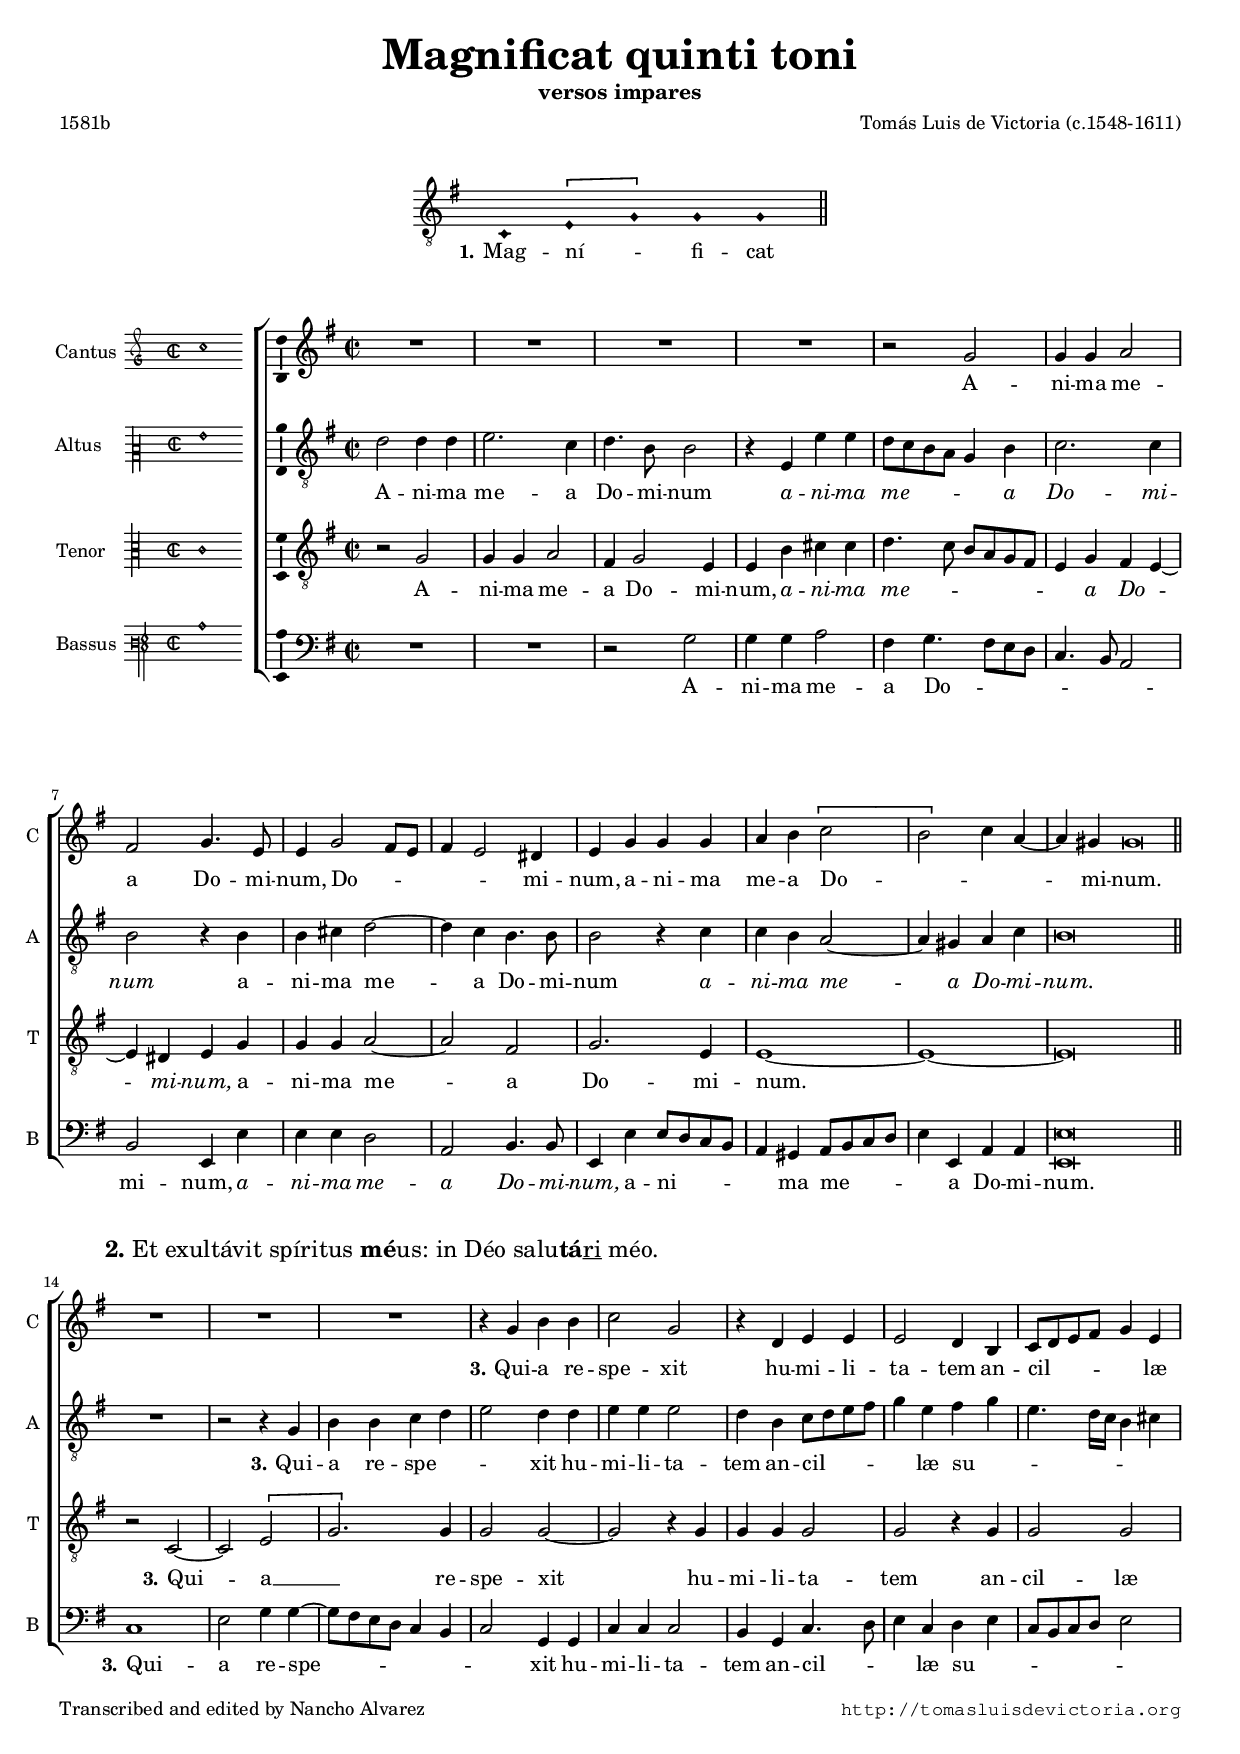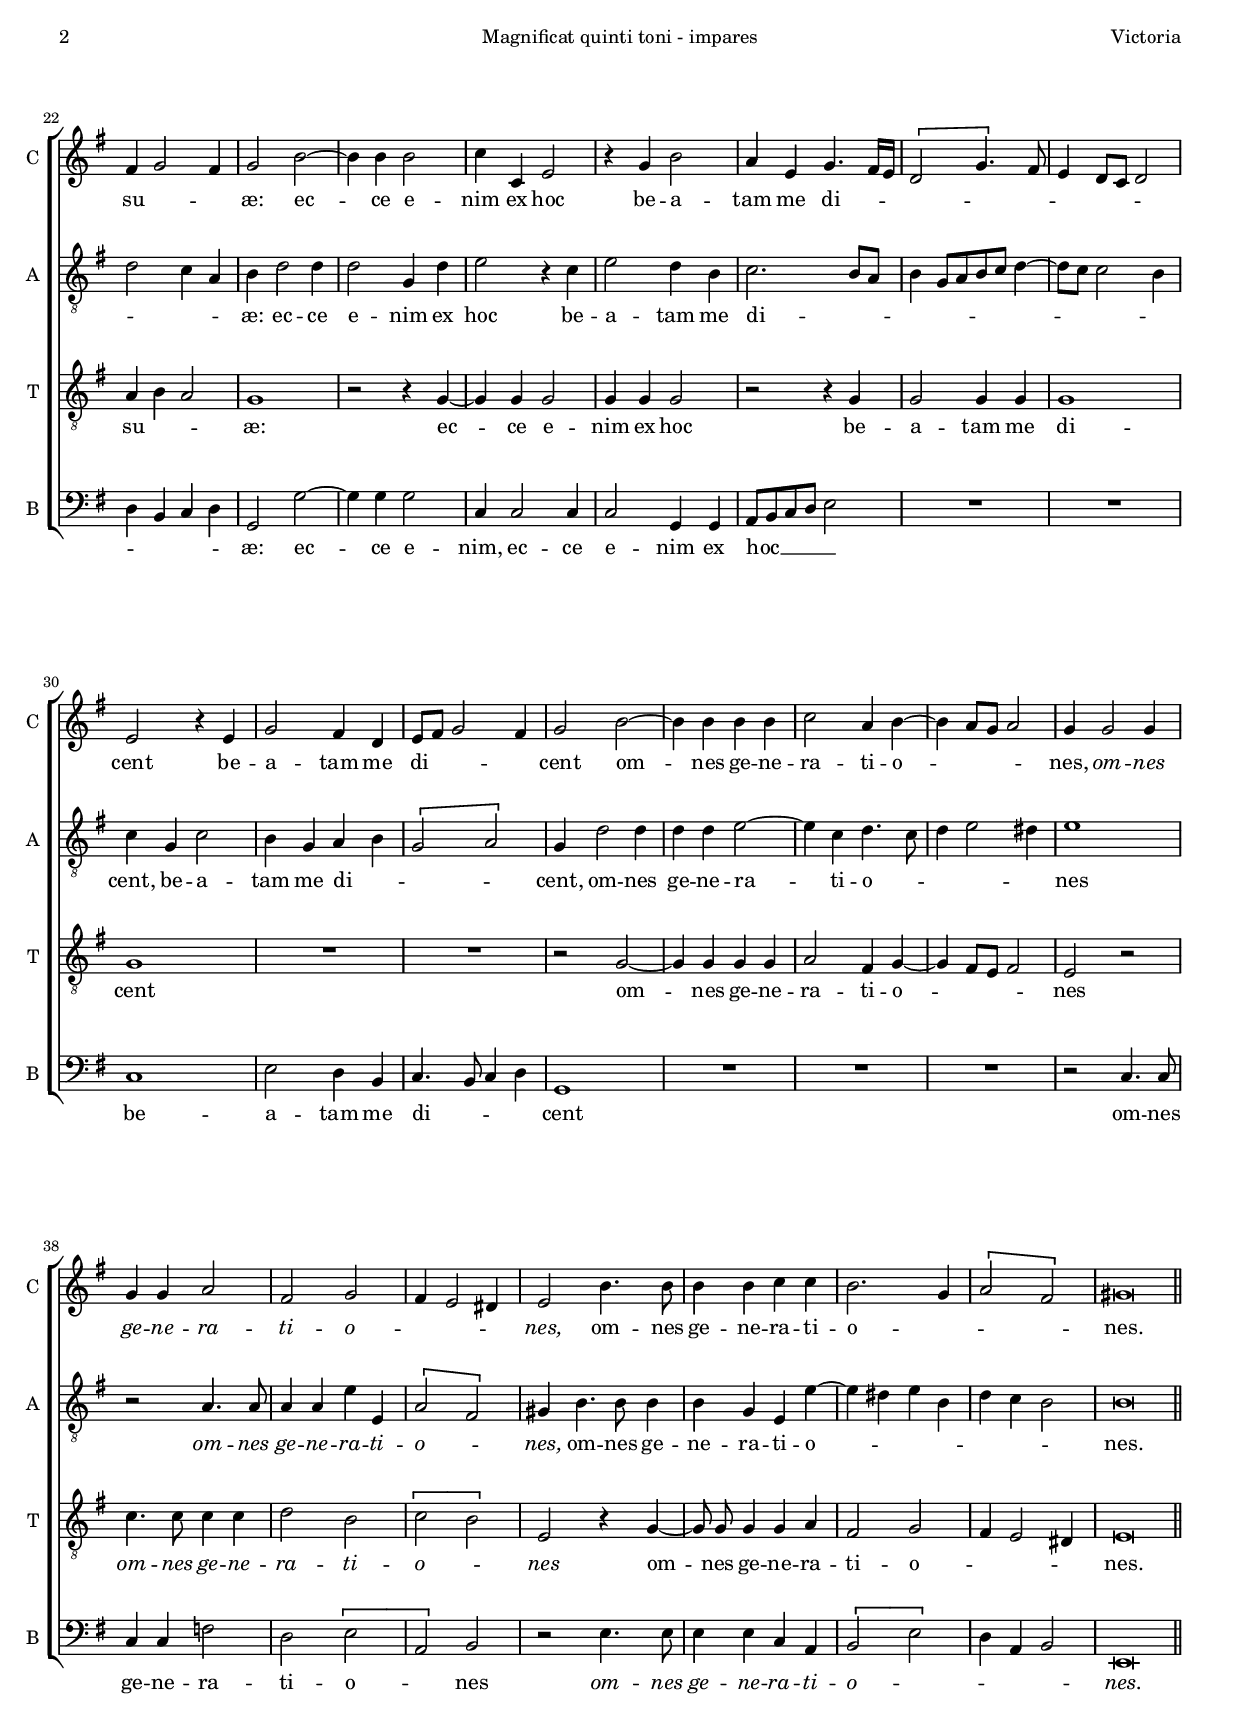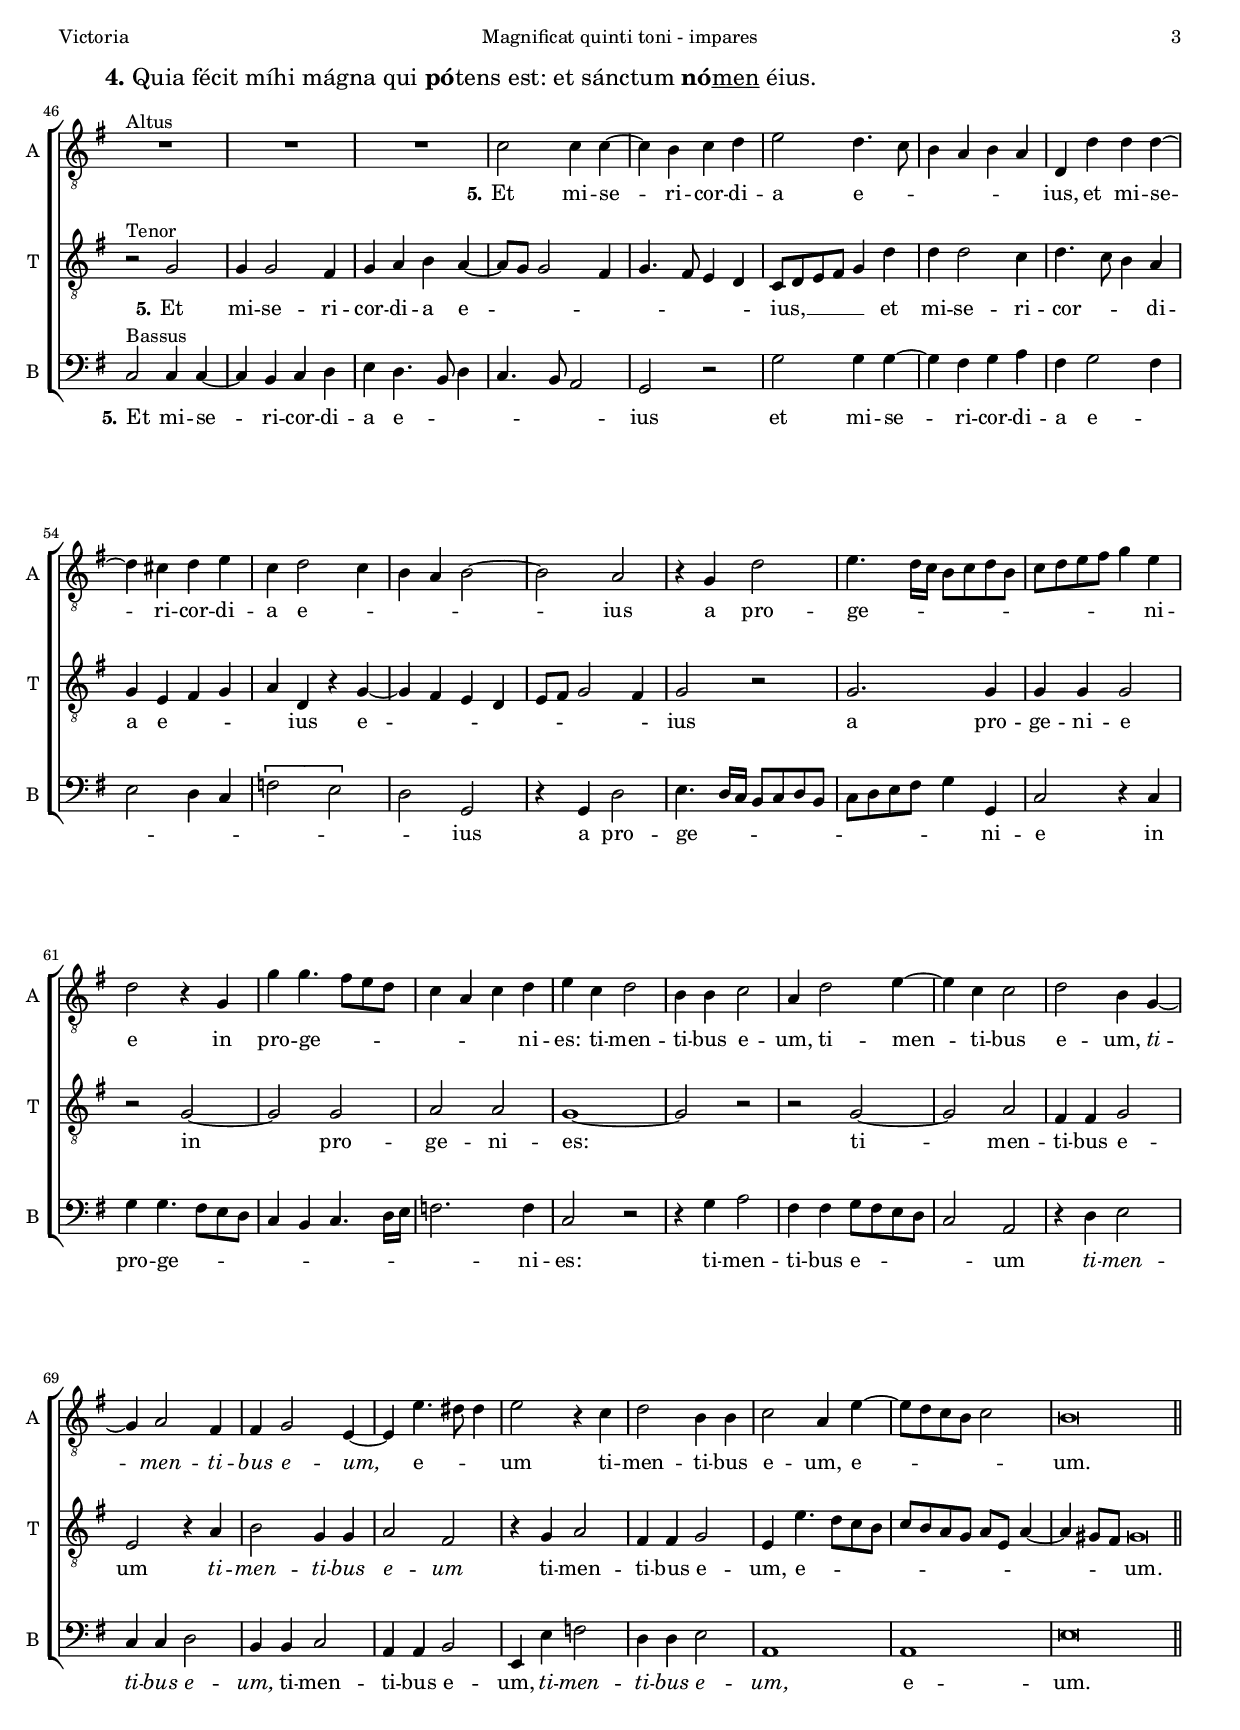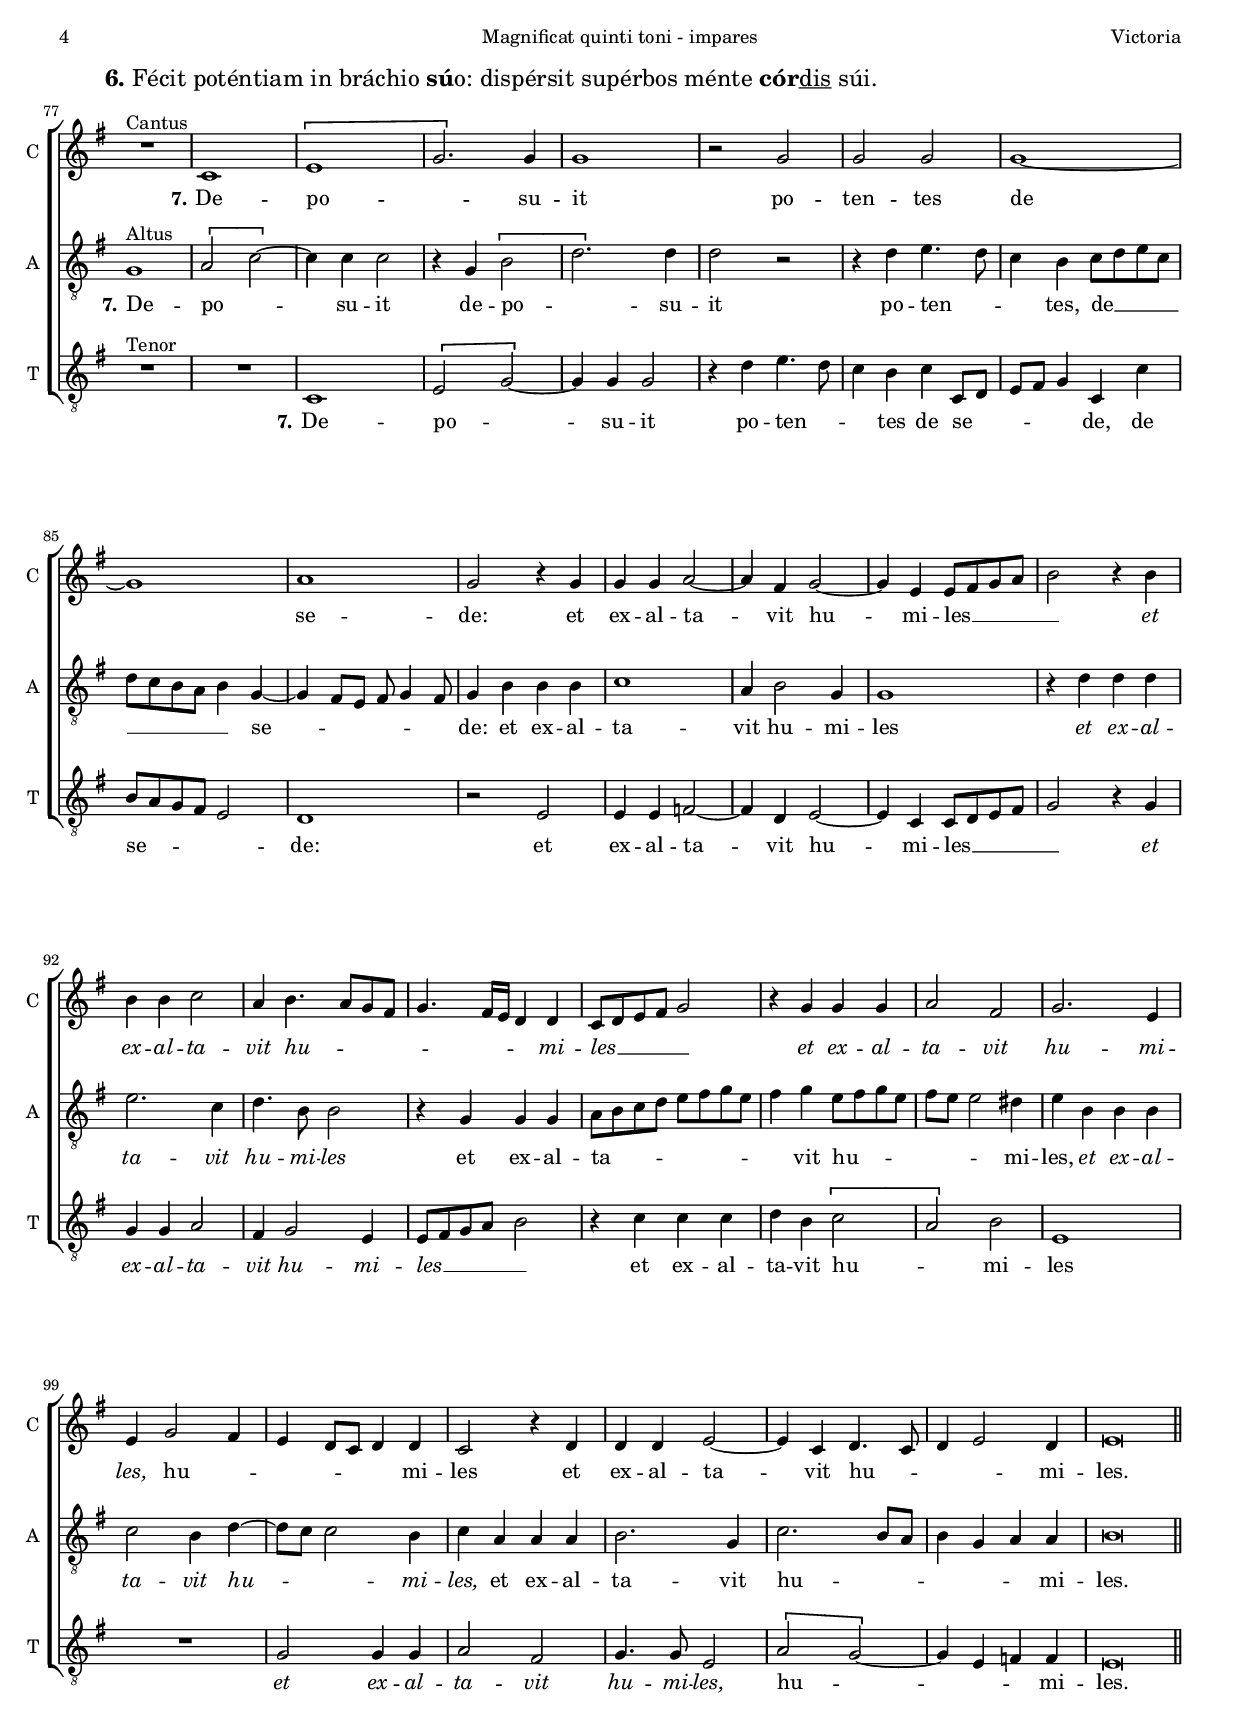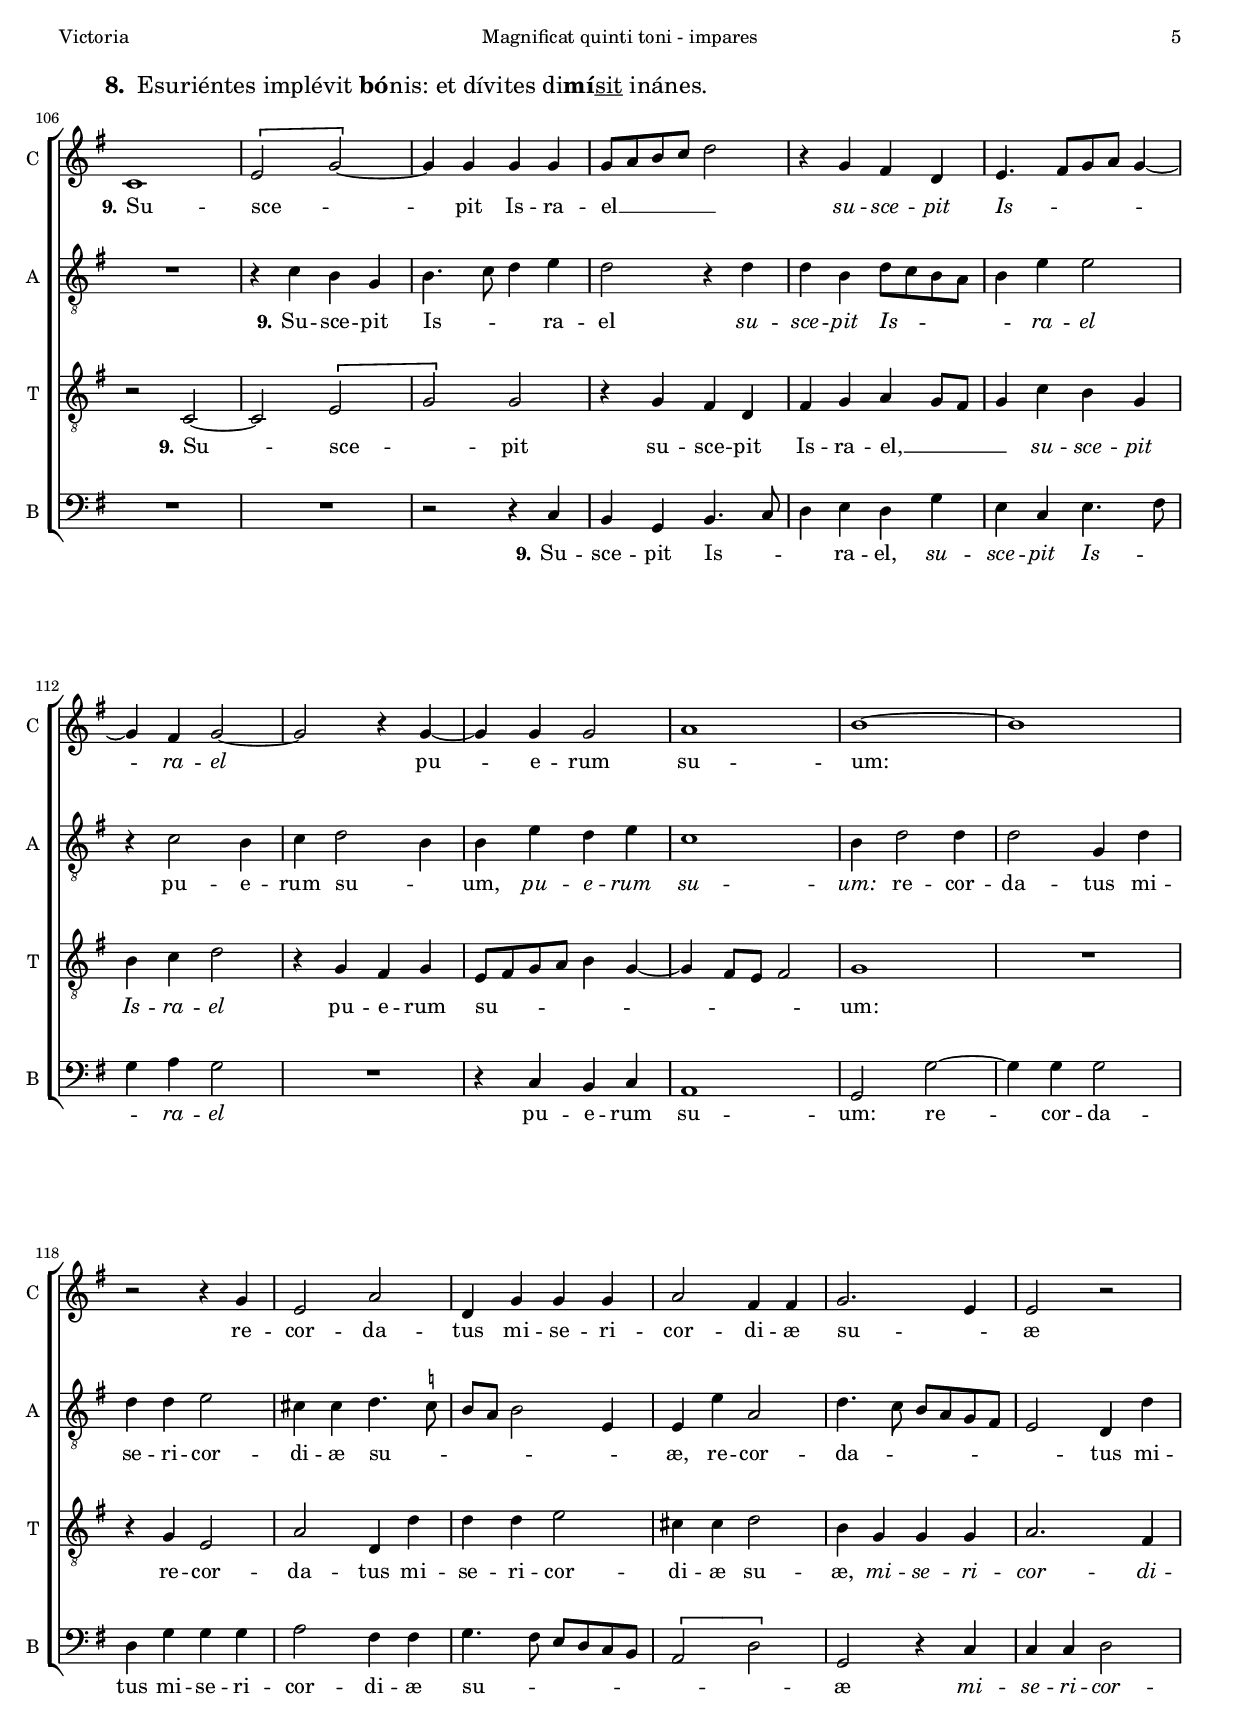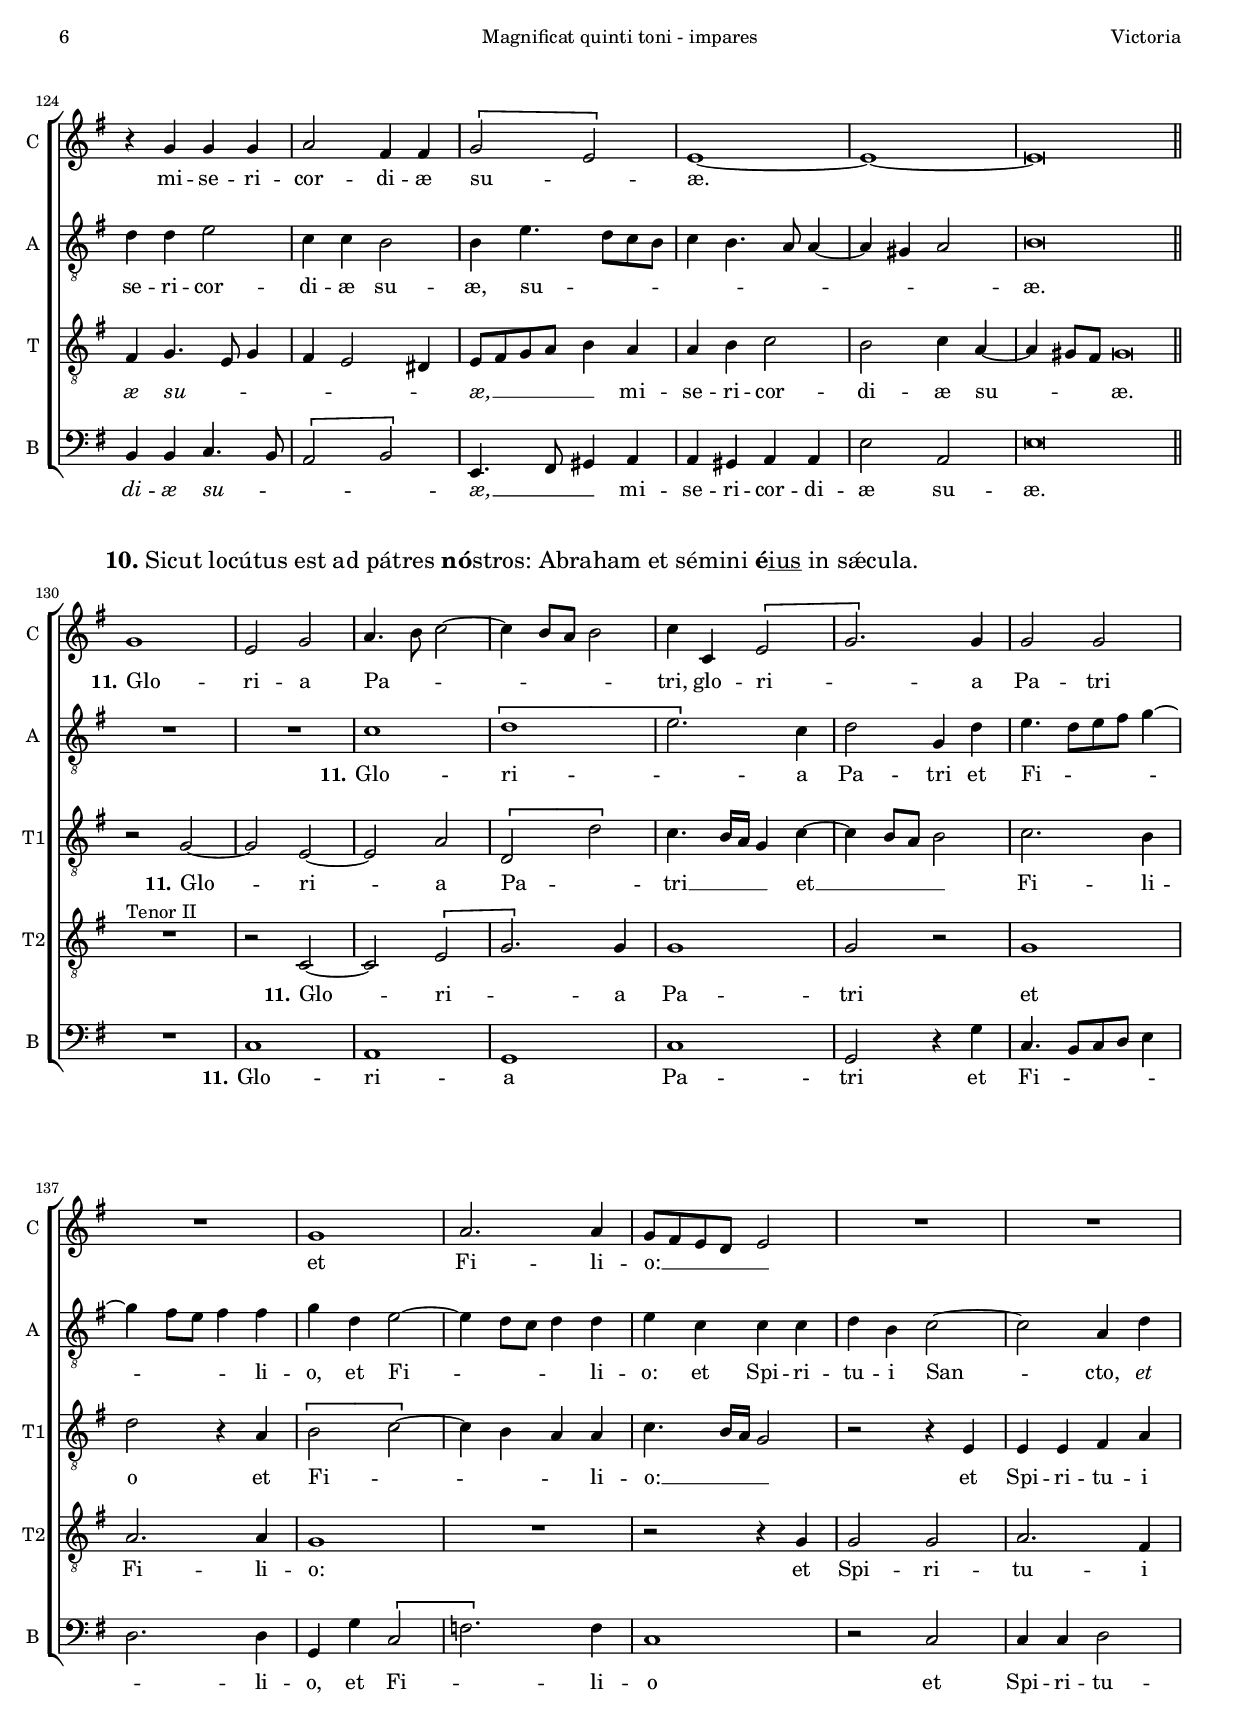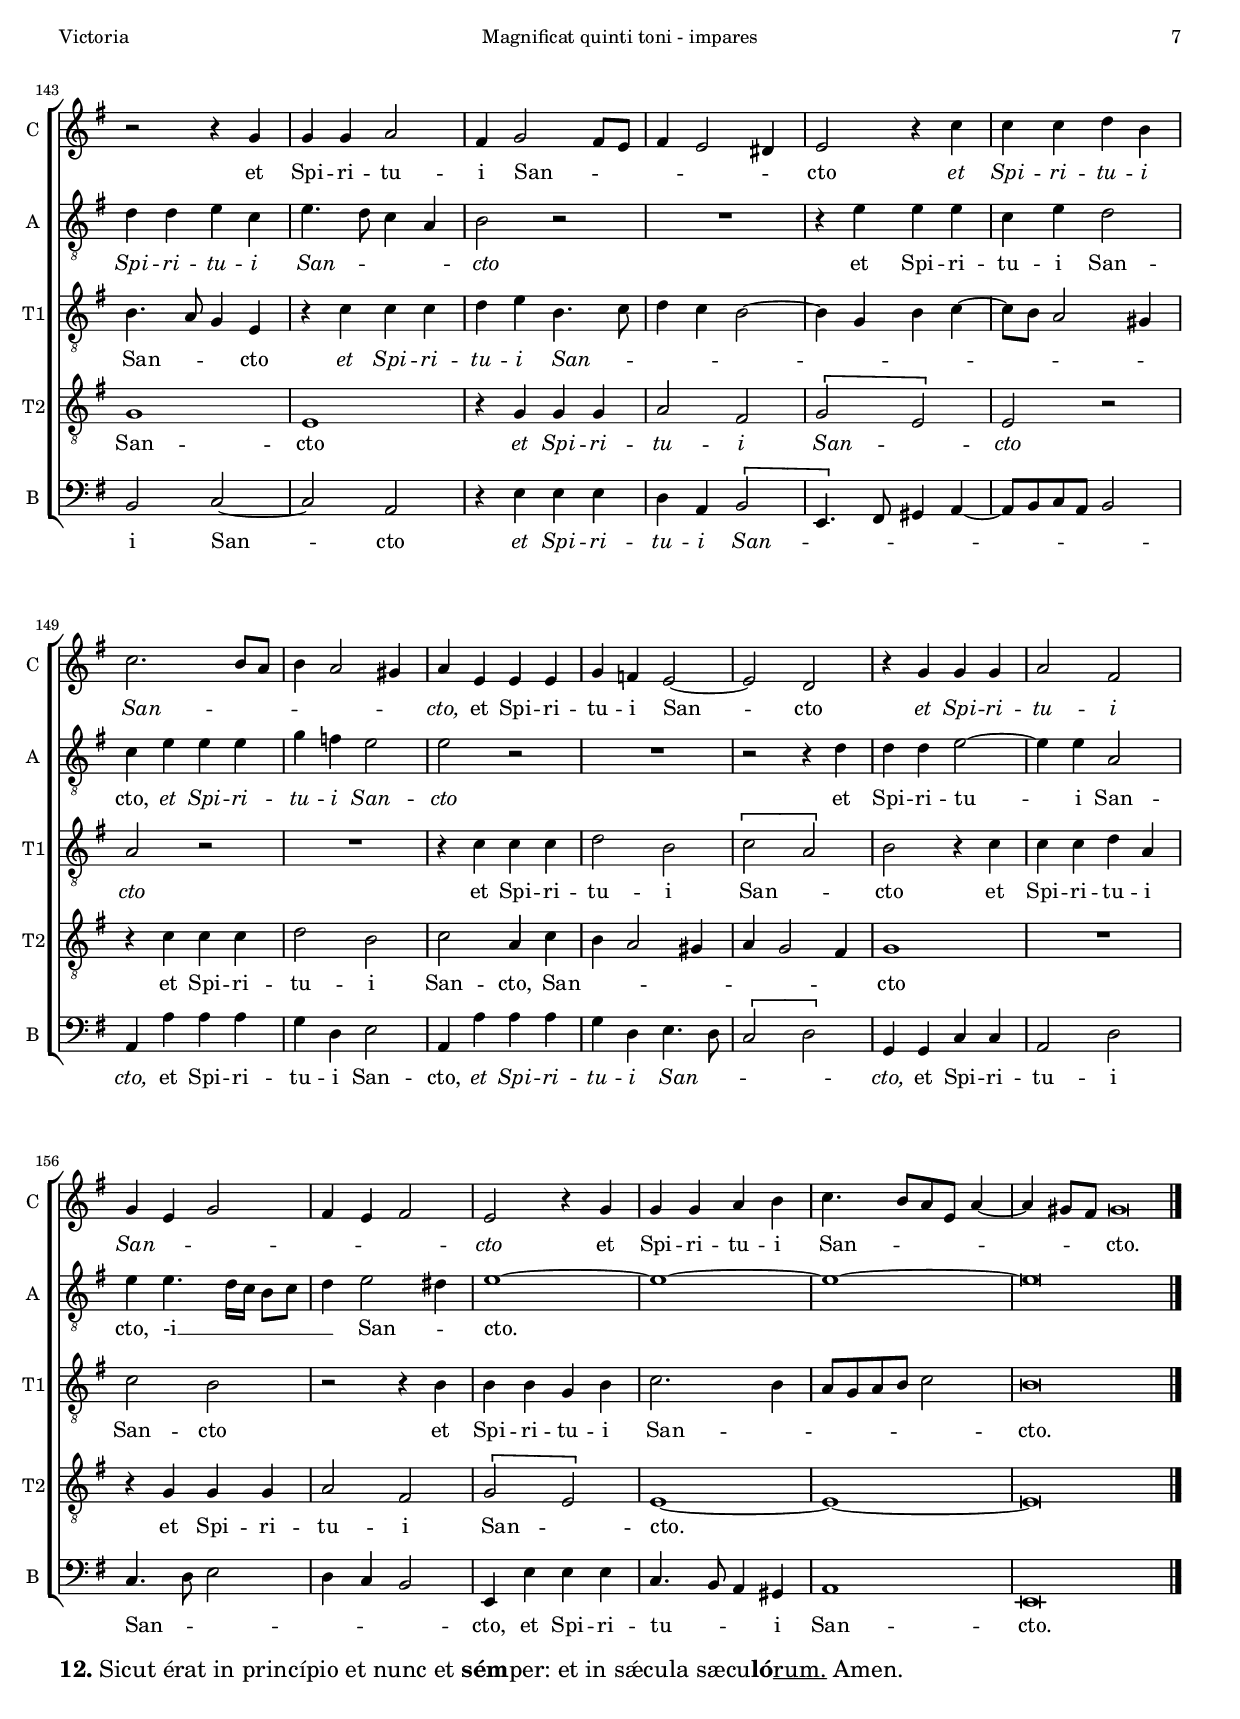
\version "2.22.0"

#(set-default-paper-size "a4")
#(set-global-staff-size 16.4)
#(ly:set-option 'point-and-click #f)
%mobile -s14.5 -i2.6 -m7

italicas=\override LyricText.font-shape = #'italic
rectas=\override LyricText.font-shape = #'upright
ss=\once \set suggestAccidentals = ##t
incipitwidth = 20
mtempo={\tempo 4 = 100}
mtempob={\tempo 4 = 50}
mtempoc={\tempo 4 = 150}
mt=#(define-music-function (offset) (number?) ; move lyric text
      #{ \once \override LyricText.X-offset = -$offset #})

htitle="Magnificat quinti toni - impares"
hcomposer="Victoria"

\header {
	title=\markup{\fontsize #3 "Magnificat quinti toni"}
	subtitle="versos impares"
	%subsubtitle=\markup{\null \vspace #1 }
	composer="Tomás Luis de Victoria (c.1548-1611)"
        pdfauthor=\composer
	%opus="(-)"
	poet=\markup{"1581b"}
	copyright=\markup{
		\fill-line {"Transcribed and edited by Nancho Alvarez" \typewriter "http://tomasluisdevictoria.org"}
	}
%	tagline=""
}

\markup{\null \vspace #.4 }

\score {\transpose c' g {
<<
         \new Voice = "canto" {
         	 %\set Staff.instrumentName=""
                 \override Staff.TimeSignature.transparent = ##t
                 \override Stem.transparent = ##t
                 \set Score.timing = ##f
                 \override NoteHead.style = #'neomensural         
                 \clef "G_8" 
                 \key a \minor
                 f4 \[a c'\] c' c'
                 \bar "||"
         }
         \new Lyrics \lyricsto "canto" { 
                \set stanza = "1." Mag -- ní -- _ fi -- cat 
         }
>>
        }%transpose

\layout {
        \override LigatureBracket.padding = #1
        line-width=13\cm 
        indent=6\cm
        ragged-right = ##f
		%tablet line-width=12\cm
		%tablet indent=4.5\cm
}
}

%tablet \pageBreak



global={
  
  \override Score.TimeSignature.break-visibility=#end-of-line-invisible
  \key c \major \time 2/2 
               \skip 1*13 \bar "||" \break
               \skip 1*32 \bar "||" \break
               \skip 1*31 \bar "||" \break
               \skip 1*29 \bar "||" \break
               \skip 1*24 \bar "||" \break
               \skip 1*32 \bar "|."
		%tablet \pageBreak

}


cantus= \relative c'' {
        \override Score.RehearsalMark.self-alignment-X=#left
	\override Score.RehearsalMark.padding=#5
	R1*4/4
	R1*4/4
	R1*4/4
	R1*4/4
%5
	r2 c
	c4 c d2 % la primera negra parece ennegrecida a mano ?
	b c4. a8
	a4 c2 b8 a
	b4 a2 gis4
%10
	a c c c
	d e \[f2
	e\] f4 d ~
	d cis \mtempob cis\breve*1/4 \mtempo
%10
	\mark \markup{\concat {\bold "2." " Et exultávit spíritus " \bold "mé" "us: in Déo salu" \bold "tá" \underline "ri"  " méo."}}
	% f a c c c c c c d (c) c: c c c d (b) b c a a f
	R1*4/4
%15
	R1*4/4
	R1*4/4
	r4 c e e
	f2 c
	r4 g a a
%20
	a2 g4 e
	f8 g a b c4 a
	b c2 b4
	c2 e ~
	e4 e e2
%25
	f4 f, a2
	r4 c e2
	d4 a c4. b16 a
	\[g2 c4.\] b8
	a4 g8 f g2
%30
	a r4 a
	c2 b4 g
	a8 b c2 b4
	c2 e ~
	e4 e e e
%35
	f2 d4 e ~
	e d8 c d2
	c4 c2 c4
	c c d2
	b c
%40
	b4 a2 gis4
	a2 e'4. e8
	e4 e f f
	e2. c4
	\[d2 b\]
%45
	cis\breve*1/2
	\mark \markup{\concat{\bold "4." " Quia fécit míhi mágna qui " \bold "pó" "tens est: et sánctum " \bold "nó" \underline "men" " éius."}}
        R1*31
        
        
        \mark \markup {\concat {\bold "6." " Fécit poténtiam in bráchio " \bold "sú" "o: dispérsit supérbos ménte " \bold "cór" \underline "dis" " súi."}}
	s4*0^\markup{"Cantus"}
	R1*4/4
	f,1
	\[a
%80
	c2.\] c4
	c1
	r2 c
	c c
	c1 ~
%85
	c
	d
	c2 r4 c
	c c d2 ~
	d4 b c2 ~
%90
	c4 a a8 b c d
	e2 r4 e
	e e f2
	d4 e4. d8 c b
	c4. b16 a g4 g
%95
	f8 g a b c2
	r4 c c c
	d2 b
	c2. a4
	a c2 b4
%100
	a g8 f g4 g
	f2 r4 g
	g g a2 ~
	a4 f g4. f8
	g4 a2 g4
%105
	a\breve*1/2
	\mark \markup{\bold "8." \concat {" Esuriéntes implévit " \bold "bó" "nis: et dívites di" \bold "mí" \underline "sit"  " inánes."}}
	f1
	\[a2 c ~ \]
	c4 c c c
	c8 d e f g2
%110
	r4 c, b g
	a4.  b8[ c d] c4 ~
	c b c2 ~
	c r4 c ~
	c c c2
%115
	d1
	e ~
	e
	r2 r4 c
	a2 d
%120
	g,4 c c c
	d2 b4 b
	c2. a4
	a2 r
	r4 c c c
%125
	d2 b4 b
	\[c2 a\]
	a1 ~
	a ~
	a\breve*1/2
	
	\mark \markup{\concat {\bold "10." " Sicut locútus est ad pátres " \bold "nó" "stros: Abraham et sémini " \bold "é" \underline "ius"  " in sǽcula."}}
	c1
	a2 c
	d4. e8 f2 ~
	f4 e8 d e2
	f4 f, \[a2
%135
	c2.\] c4
	c2 c
	R1*4/4
	c1
	d2. d4
%140
	c8 b a g a2
	R1*4/4
	R1*4/4
	r2 r4 c
	c c d2
%145
	b4 c2 b8 a
	b4 a2 gis4
	a2 r4 f'
	f f g e
	f2. e8 d
%150
	e4 d2 cis4
	d a a a
	c bes a2 ~
	a g
	r4 c c c
%155
	d2 b
	c4 a c2
	b4 a b2
	a r4 c
	c c d e
%160
	f4.  e8[ d a] d4 ~
	d cis8 b \mtempob cis\breve*1/4
}

altus= \relative c'' {
	g2 g4 g
	a2. f4
	g4. e8 e2
	r4 a, a' a
%5
	g8 f e d c4 e % pedrell diferente, descruce con tenor
	f2. f4
	e2 r4 e
	e fis g2 ~
	g4 f e4. e8
%10
	e2 r4 f
	f e d2 ~
	d4 cis d f
	e\breve*1/2
	R1*4/4
%15
	r2 r4 c
	e e f g
	a2 g4 g
	a a a2
	g4 e f8 g a b
%20
	c4 a b c
	a4. g16 f e4 fis
	g2 f4 d
	e g2 g4
	g2 c,4 g'
%25
	a2 r4 f
	a2 g4 e
	f2. e8 d
	e4  c8[ d e f] g4 ~
	g8 f f2 e4
%30
	f c f2
	e4 c d e
	\[c2 d\]
	c4 g'2 g4
	g g a2 ~
%35
	a4 f g4. f8
	g4 a2 gis4
	a1
	r2 d,4. d8
	d4 d a' a, % pedrell diferente
%40
	\[d2 b\] % pedrell diferente
	cis4 e4. e8 e4
	e c a a' ~
	a gis a e
	g f e2
%45
	e\breve*1/2
	s4*0^\markup{"Altus"}
	R1*4/4
	R1*4/4
	R1*4/4
	f2 f4 f ~
%50
	f e f g
	a2 g4. f8 % a2 g ~
	e4 d e d % g2. fis4
	g, g' g g ~ % g g g g ~
	g fis g a
%55
	f g2 f4
	e d e2 ~
	e d
	r4 c g'2
	a4. g16 f e8 f g e
%60
	f g a b c4 a
	g2 r4 c,
	c' c4. b8 a g
	f4 d f g
	a f g2
%65
	e4 e f2
	d4 g2 a4 ~
	a f f2
	g e4 c ~
	c d2 b4 % d4
%70
	b c2 a4 ~ % e e c c
	a4 a'4. gis8 gis4 % d a'4. gis8 gis4
	a2 r4 f
	g2 e4 e
	f2 d4 a' ~ % a, a'4. g8 a4
%75
	a8 g f e f2
	e\breve*1/2
	s4*0^\markup{"Altus"}
	c1
	\[d2 f ~ \]
	f4 f f2
%80
	r4 c \[e2
	g2.\] g4
	g2 r % g g a4. a8
	r4 g a4. g8 % f4 g a4. g8
	f4 e f8 g a f
%85
	g f e d e4 c ~
	c b8 a b c4 b8
	c4 e e e
	f1
	d4 e2 c4
%90
	c1
	r4 g' g g
	a2. f4
	g4. e8 e2
	r4 c c c
%95
	d8 e f g a b c a
	b4 c a8 b c a
	b a a2 gis4
	a e e e
	f2 e4 g ~
%100
	g8 f f2 e4
	f d d d
	e2. c4
	f2. e8 d
	e4 c d d
%105
	e\breve*1/2
	R1*4/4
	r4 f e c
	e4. f8 g4 a
	g2 r4 g
%110
	g e g8 f e d
	e4 a a2
	r4 f2 e4 % r4 f g2
	f4 g2 e4 % f4 g2 e4
	e a g a
%115
	f1
	e4 g2 g4
	g2 c,4 g'
	g g a2
	fis4 fis g4. \ss f8
%120
	e8 d e2 a,4
	a4 a' d,2
	g4. f8 e d c b
	a2 g4 g'
	g g a2
%125
	f4 f e2
	e4 a4. g8 f e
	f4 e4. d8 d4 ~
	d cis d2
	e\breve*1/2
	R1*4/4
	R1*4/4
	f1
	\[g
	a2.\] f4
%135
	g2 c,4 g'
	a4.  g8[ a b] c4 ~
	c b8 a b4 b
	c g a2 ~
	a4 g8 f g4 g
%140
	a f f f
	g e f2 ~
	f d4 g
	g g a f
	a4. g8 f4 d
%145
	e2 r
	R1*4/4
	r4 a a a
	f a g2
	f4 a a a
%150
	c bes a2
	a r
	R1*4/4
	r2 r4 g4
	g g a2 ~
%155
	a4 a d,2
	a'4 a4.  g16[ f]  e8[ f]
	g4 a2 gis4
	a1 ~
	a ~
%160
	a ~
	a\breve*1/2

}

tenor=\relative c' {
	r2 c
	c4 c d2
	b4 c2 a4
	a e' fis fis % Hay diferencias con la version de Pedrell, de dónde lo ha transcrito?
%5
	g4. f8 e d c b % tambien diferente, posiblemente lo ha descruzado con el alto.
	a4 c b a ~
	a gis a c
	c c d2 ~
	d b
%10
	c2. a4
	a1 ~
	a ~
	a\breve*1/2
	r2 f ~
%15
	f \[a
	c2.\] c4
	c2 c ~
	c r4 c
	c c c2
%20
	c r4 c
	c2 c
	d4 e d2
	c1
	r2 r4 c ~
%25
	c c c2
	c4 c c2
	r r4 c
	c2 c4 c
	c1
%30
	c
	R1*4/4
	R1*4/4
	r2 c ~
	c4 c c c
%35
	d2 b4 c ~
	c b8 a b2
	a r
	f'4. f8 f4 f
	g2 e % pedrell d2 e4 a,
%40
	\[f2 e\] % pedrell d2 b
	a,2 r4 c ~
	\set Staff.autoBeaming = ##f	
	c8 c c4 c d
	\set Staff.autoBeaming = ##t
	b2 c
	b4 a2 gis4
%45
	a\breve*1/2
	s4*0^\markup{"Tenor"}
	r2 c
	c4 c2 b4
	c d e d ~
	d8 c c2 b4
%50
	c4. b8 a4 g
	f8 g a b c4 g' % pedrell r8 f
	g4 g2 f4 % pedrell e4 d e d
	g4. f8 e4 d % pedrell g, g'8 f e4 d
	c a b c
%55
	d g, r c ~
	c b a g
	a8 b c2 b4
	c2 r
	c2. c4
%60
	c c c2
	r c ~
	c c
	d d
	c1 ~
%65
	c2 r
	r c ~
	c d
	b4 b c2
	a r4 d % pedrell diferente
%70
	e2 c4 c % pedrell b c2 a4
	d2 b % pedrell a d b2
	r4 c d2
	b4 b c2
	a4 a'4. g8 f e % pedrell f d4 f8 e
%75
	f e d c d a d4 ~ % pedrell f e d c d a d4 ~
	d cis8 b \mtempob cis\breve*1/4 \mtempo
	s4*0^\markup{"Tenor"}
	R1*4/4
	R1*4/4
	f,1
%80
	\[a2 c ~ \]
	c4 c c2
	r4 g' a4. g8 % R1*4/4
	f4 e f f,8 g % r4 e f f,8 g
	a b c4 f, f' % a b c4 f, f'
%85
	e8 d c b a2
	g1
	r2 a
	a4 a bes2 ~
	bes4 g a2 ~
%90
	a4 f f8 g a b
	c2 r4 c
	c c d2
	b4 c2 a4
	a8 b c d e2
%95
	r4 f f f
	g e \[f2
	d\] e
	a,1
	R1*4/4
%100
	c2 c4 c
	d2 b
	c4. c8 a2
	\[d c ~ \]
	c4 a bes bes
%105
	a\breve*1/2
	r2 f ~
	f \[a
	c\] c
	r4 c b g
%110
	b c d c8 b
	c4 f e c
	e f g2
	r4 c, b c
	a8 b c d e4 c ~
%115
	c b8 a b2
	c1
	R1*4/4
	r4 c a2
	d g,4 g'4
%120
	g4 g a2
	fis4 fis g2
	e4 c c c
	d2. b4
	b c4. a8 c4
%125
	b a2 gis4
	a8 b c d e4 d
	d e f2
	e f4 d ~
	d cis8 b \mtempob cis\breve*1/4 \mtempo % repite el sostenido
	\set Staff.shortInstrumentName="T1"
	r2 c ~
	c a ~
	a d
	\[g, g'\]
	f4. e16 d c4 f ~
%135
	f e8 d e2
	f2. e4
	g2 r4 d
	\[e2 f ~ \]
	f4 e d d
%140
	f4. e16 d c2
	r r4 a
	a a b d
	e4. d8 c4 a
	r f' f f
%145
	g4 a e4. f8
	g4 f e2 ~
	e4 c e f ~
	f8 e d2 cis4
	d2 r
%150
	R1*4/4
	r4 f f f
	g2 e
	\[f d\]
	e r4 f
%155
	f f g d
	f2 e
	r r4 e
	e e c e
	f2. e4
%160
	d8 c d e f2
	e\breve*1/2
}

tenordos= \relative c {
	R1*13
	R1*32
	R1*31
	R1*29
	R1*24
	s4*0^\markup{"Tenor II"}
	R1*4/4
	r2 f ~
	f \[a
	c2.\] c4
	c1
%135
	c2 r
	c1
	d2. d4
	c1
	R1*4/4
%140
	r2 r4 c
	c2 c
	d2. b4
	c1
	a
%145
	r4 c c c
	d2 b
	\[c a\]
	a r
	r4 f' f f
%150
	g2 e
	f d4 f
	e d2 cis4
	d c2 b4
	c1
%155
	R1*4/4
	r4 c c c
	d2 b
	\[c2 a\]
	a1 ~
%160
	a ~
	a\breve*1/2
}

bassus=\relative c' {
	R1*4/4
	R1*4/4
	r2 c
	c4 c d2
%5
	b4 c4. b8 a g
	f4. e8 d2
	e a,4 a'
	a a g2
	d e4. e8
%10
	a,4 a' a8 g f e
	d4 cis d8 e f g
	a4 a, d d
	<a a'>\breve*1/2
	f'1
%15
	a2 c4 c ~
	c8 b a g f4 e
	f2 c4 c
	f f f2
	e4 c f4. g8
%20
	a4 f g a
	f8 e f g a2
	g4 e f g
	c,2 c' ~
	c4 c c2
%25
	f,4 f2 f4
	f2 c4 c
	d8 e f g a2
	R1*4/4
	R1*4/4
%30
	f1
	a2 g4 e
	f4. e8 f4 g
	c,1
	R1*4/4
%35
	R1*4/4
	R1*4/4
	r2 f4. f8
	f4 f bes2
	g \[a
%40
	d,\] e
	r a4. a8
	a4 a f d
	\[e2 a\]
	g4 d e2
%45
	a,\breve*1/2
	s4*0^\markup{"Bassus"}
	f'2 f4 f ~
	f e f g
	a g4. e8 g4
	f4. e8 d2
%50
	c r
	c' c4 c ~
	c b c d
	b c2 b4
	a2 g4 f
%55
	\[bes2 a\]
	g c,
	r4 c g'2
	a4. g16 f e8 f g e
	f g a b c4 c,
%60
	f2 r4 f
	c' c4. b8 a g
	f4 e f4. g16 a
	bes2. bes4
	f2 r
%65
	r4 c' d2
	b4 b c8 b a g
	f2 d
	r4 g a2
	f4 f g2
%70
	e4 e f2
	d4 d e2
	a,4 a' bes2
	g4 g a2
	d,1
%75
	d
	a'\breve*1/2
	R1*29
	R1*4/4
	R1*4/4
	r2 r4 f
	e c e4. f8
%110
	g4 a g c
	a f a4. b8
	c4 d c2
	R1*4/4
	r4 f, e f
%115
	d1
	c2 c' ~
	c4 c c2
	g4 c c c
	d2 b4 b
%120
	c4. b8 a g f e
	\[d2 g\]
	c, r4 f
	f f g2
	e4 e f4. e8
%125
	\[d2 e\]
	a,4. b8 cis4 d
	d cis d d
	a'2 d,
	a'\breve*1/2
	R1*4/4
	f1
	d
	c
	f
%135
	c2 r4 c'
	f,4.  e8[ f g] a4
	g2. g4
	c, c' \[f,2
	bes2.\] bes4
%140
	f1
	r2 f
	f4 f g2
	e f ~
	f d
%145
	r4 a' a a
	g d \[e2
	a,4.\] b8 cis4 d ~
	d8 e f d e2
	d4 d' d d
%150
	c g a2
	d,4 d' d d
	c g a4. g8
	\[f2 g\]
	c,4 c f f
%155
	d2 g
	f4. g8 a2
	g4 f e2
	a,4 a' a a
	f4. e8 d4 cis
%160
	d1
	a\breve*1/2
}

textocantus=\lyricmode{
A -- ni -- ma me -- a
Do -- mi -- num,
Do -- _ _ _ _ mi -- num,
a -- ni -- ma me -- a Do -- _ _ _ _ mi -- \mt #1.5 num.
\set stanza = "3."
Qui -- a re -- spe -- xit
hu -- mi -- li -- ta -- tem
an -- cil -- _ _ _ _ læ \mt #.5 su -- _ _ æ:
ec -- _ ce e -- nim ex hoc be -- a -- tam
me \mt #.3 di -- _ _ _ _ _ _ _ _ _ cent
be -- a -- tam
me \mt #.2 di -- _ _ _ cent
om -- _ nes ge -- ne -- ra -- ti -- o -- _ _ _ _ nes,
\italicas
om -- nes ge -- ne -- ra -- ti -- o -- _ _ _ nes,
\rectas
om -- nes ge -- ne -- ra -- ti -- o -- _ _ _ nes.
\set stanza = "7."
De -- po -- _ su -- it
po -- ten -- tes
de _ se -- de:
et ex -- al -- ta -- _ vit hu -- _ mi -- les __ _ _ _ _ 
\italicas
et ex -- al -- ta -- vit hu -- _ _ _ _ _ _ _ mi -- les __ _ _ _ _ 
et ex -- al -- ta -- vit hu -- mi -- les,
\rectas
\mt #.2 hu -- _ _ _ _ _ mi -- les
et ex -- al -- ta -- _ vit hu -- _ _ _ mi -- les.
\set stanza = "9."
\mt #0 Su -- sce -- _ _ pit Is -- ra -- el __ _ _ _ _ 
\italicas
su -- sce -- pit Is -- _ _ _ _ _ ra -- el _
\rectas
\mt #.5 pu -- _ e -- rum
su -- um: _
re -- cor -- da -- tus mi -- se -- ri -- cor -- di -- æ su -- _ æ
mi -- se -- ri -- cor -- di -- æ su -- _ æ. _ _ 
\set stanza = "11."
\mt #0 Glo -- ri -- a Pa -- _ _ _ _ _ _ tri,
glo -- ri -- _ a Pa -- tri
et Fi -- li -- o: __ _ _ _ _ 
et Spi -- ri -- tu -- i San -- _ _ _ _ _ cto
\italicas
et Spi -- ri -- tu -- i \mt #.5 San -- _ _ _ _ _ cto,
\rectas
et Spi -- ri -- tu -- i San -- _ cto
\italicas
et Spi -- ri -- tu -- i \mt #1.2 San -- _ _ _ _ _ cto
\rectas
et Spi -- ri -- tu -- i \mt #.4 San -- _ _ _ _ _ _ _ \mt #.5 cto.
}

textoaltus=\lyricmode{
A -- ni -- ma me -- a Do -- mi -- num
\italicas
a -- ni -- ma \mt #.2 me -- _ _ _ _ a Do -- mi -- num
\rectas
a -- ni -- ma me -- _ a Do -- mi -- num
\italicas
a -- ni -- ma me -- _ a Do -- mi -- \mt #1.5 num.
\rectas
\set stanza = "3."
Qui -- a re -- \mt #.7 spe -- _ _ xit
hu -- mi -- li -- ta -- tem
an -- cil -- _ _ _ _ læ su -- _ _ _ _ _ _ _ _ _ æ:
ec -- ce e -- nim ex hoc
be -- a -- tam
me di -- _ _ _ _ _ _ _ _ _ _ _ _ cent,
be -- a -- tam me di -- _ _ _ cent,
om -- nes ge -- ne -- ra -- _ ti -- o -- _ _ _ _ nes
\italicas
om -- nes ge -- ne -- ra -- ti -- o -- _ nes,
\rectas
om -- nes ge -- ne -- ra -- ti -- o -- _ _ _ _ _ _ _ nes.
\set stanza = "5."
Et mi -- se -- _ ri -- cor -- di -- a
e -- _ _ _ _ _ ius,
et mi -- se -- _ ri -- cor -- di -- a e -- _ _ _ _ _ ius
a pro -- ge -- _ _ _ _ _ _ _ _ _ _ _ ni -- e
in pro -- ge -- _ _ _ _ _ _ ni -- es:
ti -- men -- ti -- bus e -- um,
ti -- men -- _ ti -- bus
e -- um,
\italicas
ti -- _ men -- ti -- bus e -- um, _
\rectas
e -- _ _ um
ti -- men -- ti -- bus e -- um,
e -- _ _ _ _ _  \mt #.8 um.
\set stanza = "7."
\mt #0 De -- po -- _ _ su -- it
de -- po -- _ su -- it
po -- \mt #.2 ten -- _ _ tes,
de __ _ _ _ _ _ _ _ _ se -- _ _ _ _ _ _ de:
et ex -- al -- ta -- vit hu -- mi -- les
\italicas
et ex -- al -- ta -- vit hu -- mi -- les
\rectas
et ex -- al -- ta -- _ _ _ _ _ _ _ _ vit hu -- _ _ _ _ _ _ mi -- les,
\italicas
et ex -- al -- ta -- vit hu -- _ _ _ mi -- les,
\rectas
et ex -- al -- ta -- vit
hu -- _ _ _ _ _ mi -- les.
\set stanza = "9."
Su -- sce -- pit Is -- _ _ ra -- el
\italicas
su -- sce -- pit Is -- _ _ _ _ ra -- el
\rectas
pu -- e -- rum
su -- _ um,
\italicas
pu -- e -- rum su -- um:
\rectas
re -- cor -- da -- tus
mi -- se -- ri -- cor -- di -- æ su -- _ _ _ _ _ æ,
re -- cor -- \mt #.2 da -- _ _ _ _ _ _ tus
mi -- se -- ri -- cor -- di -- æ su -- æ,
su -- _ _ _ _ _ _ _ _ _ _ æ.
\set stanza = "11."
Glo -- ri -- _ a Pa -- tri et \mt #.1 Fi -- _ _ _ _ _ _ _ _ li -- o,
et Fi -- _ _ _ _ li -- o:
et Spi -- ri -- tu -- i San -- _ cto,
\italicas
et Spi -- ri -- tu -- i \mt #.6 San -- _ _ _ \mt #.4 cto
\rectas
et Spi -- ri -- tu -- i San -- cto,
\italicas
et Spi -- ri -- tu -- i San -- cto
\rectas
et Spi -- ri -- tu -- _ i San -- cto,
-i __ _ _ _ _ _  % (sic)
\mt #.3 San -- _ cto. _ _ _ 
}

textotenor=\lyricmode{
A -- ni -- ma me -- a Do -- mi -- num,
\italicas
a -- ni -- ma \mt #.2 me -- _ _ _ _ _ _ a \mt #.2 Do -- _ _ mi -- num,
\rectas
a -- ni -- ma me -- _ a Do -- mi -- num. _ _ 
\set stanza = "3."
Qui -- _ a __ _ re -- spe -- xit _ hu -- mi -- li -- ta -- tem an -- cil -- læ \mt #.5 su -- _ _ æ:
ec -- _ ce e -- nim ex hoc
be -- a -- tam me di -- cent
om -- _ nes ge -- ne -- ra -- ti -- o -- _ _ _ _ nes
\italicas
om -- nes ge -- ne -- ra -- ti -- o -- _ nes
\rectas
om -- _ \mt #1.7 nes ge -- ne -- ra -- ti -- o -- _ _ _ nes.
\set stanza = "5."
Et mi -- se -- ri -- cor -- di -- a e -- _ _ _ _ _ _ _ _ \mt #.2 ius, __ _ _ _ _ 
et mi -- se -- ri -- \mt #.4 cor -- _ _ di -- a 
e -- _ _ _ ius
e -- _ _ _ _ _ _ _ _ ius
a pro -- ge -- ni -- e
in _ pro -- ge -- ni -- es: _
ti -- _ men -- ti -- bus e -- um
\italicas
ti -- men -- ti -- bus e -- um
\rectas
ti -- men -- ti -- bus e -- um,
e -- _ _ _ _ _ _ _ _ _ _ _ _ _ \mt #.5 um.
\set stanza = "7."
De -- po -- _ _ su -- it
po -- \mt #.2 ten -- _ _ tes de se -- _ _ _ _ de,
de se -- _ _ _ _ de:
et ex -- al -- ta -- _ vit hu -- _ mi -- les __ _ _ _ _ 
\italicas
et ex -- al -- ta -- vit hu -- mi -- les __ _ _ _ _ 
\rectas
et ex -- al -- ta -- vit hu -- _ mi -- les
\italicas
et ex -- al -- ta -- vit hu -- mi -- les,
\rectas
hu -- _ _ _ _ mi -- les.
\set stanza = "9."
Su -- _ sce -- _ pit
su -- sce -- pit Is -- ra -- el, __ _ _ _ 
\italicas
su -- sce -- pit Is -- ra --  el
\rectas
pu -- e -- rum su -- _ _ _ _ _ _ _ _ _ um:
re -- cor -- da -- tus mi -- se -- ri -- cor -- di -- æ su -- æ,
\italicas mi -- se -- ri -- cor -- di -- æ su -- _ _ _ _ _ æ, __ _ _ _ _ 
\rectas
mi -- se -- ri -- cor -- di -- æ su -- _ _ _ æ.
\set stanza = "11."
Glo -- _ ri -- _ a Pa -- _ \mt #.5 tri __ _ _ _
et __ _ _ _ _ Fi -- li -- o
et Fi -- _ _ _ _ li -- o: __ _ _ _ 
et Spi -- ri -- tu -- i \mt #.5 San -- _ _ cto
\italicas
et Spi -- ri -- tu -- i \mt #.2 San -- _ _ _ _ _ _ _ _ _ _ _ _ cto
\rectas
et Spi -- ri -- tu -- i \mt #.5 San -- _ cto
et Spi -- ri -- tu -- i San -- cto
et Spi -- ri -- tu -- i \mt #.5 San -- _ _ _ _ _ _ \mt #.5 cto.
}

textotenordos=\lyricmode{
\set stanza = "11."
Glo -- _ ri -- _ a Pa -- tri
et Fi -- li -- o:
et Spi -- ri -- tu -- i San -- cto
\italicas
et Spi -- ri -- tu -- i \mt #.3 San -- _ cto
\rectas
et Spi -- ri -- tu -- i San -- cto,
\mt #.4 San -- _ _ _ _ _ _ cto
et Spi -- ri -- tu -- i 
\mt #.3 San -- _ cto. _
}

textobassus=\lyricmode{
A -- ni -- ma me -- a Do -- _ _ _ _ _ _ mi -- num,
\italicas
a -- ni -- ma me -- a Do -- mi -- num,
\rectas
a -- ni -- _ _ _ _ ma me -- _ _ _ _ a Do -- mi -- \mt #1.5 num.
\set stanza = "3."
\mt #0 Qui -- a re -- spe -- _ _ _ _ _ _ _ xit
hu -- mi -- li -- ta -- tem
an -- cil -- _ _ læ su -- _ _ _ _ _ _ _ _ _ _ æ:
ec -- _ ce e -- nim,
ec -- ce e -- nim
ex hoc __ _ _ _ _ 
be -- a -- tam
me di -- _ _ _ cent
om -- nes ge -- ne -- ra -- ti -- o -- _ nes
\italicas
om -- nes ge -- ne -- ra -- ti -- o -- _ _ _ _ nes.
\rectas
\set stanza = "5."
\mt #0 Et mi -- se -- _ ri -- cor -- di -- a e -- _ _ _ _ _ ius
et mi -- se -- _ ri -- cor -- di -- a e -- _ _ _ _ _ _ _ ius
a pro -- ge -- _ _ _ _ _ _ _ _ _ _ _ ni -- e
in pro -- ge -- _ _ _ _ _ _ _ _ _ ni -- es:
ti -- men -- ti -- bus e -- _ _ _ _ um
\italicas
ti -- men -- ti -- bus e -- um,
\rectas
ti -- men -- ti -- bus
e -- um,
\italicas
ti -- men -- ti -- bus e -- um,
\rectas
e -- \mt #.8 um.
\set stanza = "9."
Su -- sce -- pit Is -- _ _ ra -- el,
\italicas
su -- sce -- pit Is -- _ _ ra -- el
\rectas
pu -- e -- rum su -- um:
re -- _ cor -- da -- tus mi -- se -- ri -- cor -- di -- æ  su -- _ _ _ _ _ _ _ æ
\italicas
mi -- se -- ri -- cor -- di -- æ su -- _ _ _ æ, __ _ _ 
\rectas
mi -- se -- ri -- cor -- di -- æ su -- æ.
\set stanza = "11."
Glo -- ri -- a Pa -- tri
et \mt #.4 Fi -- _ _ _ _ _ li -- o,
et \mt #.3 Fi -- _ li -- o
et Spi -- ri -- tu -- i San -- _ cto
\italicas
et Spi -- ri -- tu -- i \mt #.4 San -- _ _ _ _ _ _ _ _ _ cto,
\rectas
et Spi -- ri -- tu -- i San -- cto,
\italicas
et Spi -- ri -- tu -- i \mt #.4 San -- _ _ _ cto,
\rectas
et Spi -- ri -- tu -- i 
\mt #.2 San -- _ _ _ _ _ cto,
et Spi -- ri -- tu -- _ _ i San -- \mt #.5 cto.
Glo -- _ ri -- _ a Pa -- tri
et Fi -- li -- o:
et Spi -- ri -- tu -- i San -- cto,
et Spi -- ri -- tu -- i San -- _ cto,
et Spi -- ri -- tu -- i San -- cto,
San -- _ _ _ _ _ _ cto,
et Spi -- ri -- tu -- i 
San -- _ cto. _
}




incipitcantus=\markup{
	\score{
		{ 
		\set Staff.instrumentName="Cantus "
		\override NoteHead.style = #'neomensural
		\override Staff.TimeSignature.style = #'neomensural
		\cadenzaOn 
		\clef "petrucci-g"
		\key c \major
		\time 2/2
                c''1
		} 

	\layout { line-width=\incipitwidth indent = 0 }
	}
}

incipitaltus=\markup{
	\score{
		{ 
		\set Staff.instrumentName="Altus    "
		\override NoteHead.style = #'neomensural 
		\override Staff.TimeSignature.style = #'neomensural
		\cadenzaOn 
		\clef "petrucci-c2"
		\key c \major
		\time 2/2
                g'1
		} 
	\layout { line-width=\incipitwidth indent = 0 }
	}
}


incipittenor=\markup{
	\score{
		{ 
		\set Staff.instrumentName="Tenor   "
		\override NoteHead.style = #'neomensural 
		\override Staff.TimeSignature.style = #'neomensural
		\cadenzaOn 
		\clef "petrucci-c3"
		\key c \major
		\time 2/2
                c'1
		} 
	\layout { line-width=\incipitwidth indent=0 }
	}
}

incipitbassus=\markup{
	\score{
		{ 
		\set Staff.instrumentName="Bassus "
		\override NoteHead.style = #'neomensural
		\override Staff.TimeSignature.style = #'neomensural
		\cadenzaOn 
		\clef "petrucci-f3"
		\key c \major
		\time 2/2
                c'1
		} 
	\layout { line-width=\incipitwidth indent = 0 }
	}
}

%\layout {
%       \context {\Voice
%               \remove Ligature_bracket_engraver
%               \consists Mensural_ligature_engraver
%       }
%       line-width=\incipitwidth
%       indent = 0
%}

\score {\transpose c' g{
\new ChoirStaff<<

	\new Staff <<\global
	\new Voice="v1" {
		\set Staff.instrumentName=\incipitcantus
		\set Staff.shortInstrumentName="C "
		\clef "treble"
		\cantus }
	\new Lyrics \lyricsto "v1" {\textocantus }
	>>

        \new Staff <<\global
	\new Voice="v2" {
		\set Staff.instrumentName=\incipitaltus
		\set Staff.shortInstrumentName="A "
		\clef "G_8"
		\altus }
	\new Lyrics \lyricsto "v2" {\textoaltus }
	>>
	
	
	
	\new Staff <<\global
	\new Voice="v3" {
		\set Staff.instrumentName=\incipittenor
		\set Staff.shortInstrumentName="T "
		\clef "G_8"
		\tenor }
	\new Lyrics \lyricsto "v3" {\textotenor }
	>>
	
	\new Staff \with {\remove Ambitus_engraver} <<\global
	\new Voice="v5" {
		%\set Staff.instrumentName=\incipittenordos
		\set Staff.shortInstrumentName="T2"
		\clef "G_8"
		\tenordos }
	\new Lyrics \lyricsto "v5" {\textotenordos }
	>>
	

	
	\new Staff <<\global
	\new Voice="v4" {
		\set Staff.instrumentName=\incipitbassus
		\set Staff.shortInstrumentName="B "
		\clef "bass"
		\bassus }
	\new Lyrics \lyricsto "v4" {\textobassus }
	>>
	
>>

	} % transpose

\layout{ 
	\context {\Lyrics 
		\override VerticalAxisGroup.staff-affinity = #UP
		\override VerticalAxisGroup.nonstaff-relatedstaff-spacing =
			#'((basic-distance . 0) (minimum-distance . 0) (padding . 1))
		\override LyricText.font-size = #1.2
		\override LyricHyphen.minimum-distance = #0.5
	}
	\context {\Score 
		tempoHideNote = ##t
		\override BarNumber.padding = #2 
	}
	\context {\Voice 
		melismaBusyProperties = #'()
		%autoBeaming = ##f
	}
	\context {\Staff 
                \RemoveEmptyStaves
                \override VerticalAxisGroup.remove-first = ##t
		\override VerticalAxisGroup.staff-staff-spacing =
			#'((basic-distance . 11) (minimum-distance . 0) (padding . 1))
		\consists Ambitus_engraver 
		\override LigatureBracket.padding = #1
	}
}

%\midi { \mtempo }

}

%tablet \markup{\null \vspace #10 }
\markup{\fontsize #2 \line {\concat{\bold "12." " Sicut érat in princípio et nunc et " \bold "sém" "per: et in sǽcula sæcu" \bold "ló" \underline "rum." " Amen."}}} 

\paper{
	evenHeaderMarkup=\markup  \fill-line { \fromproperty #'page:page-number-string \htitle \hcomposer }
	oddHeaderMarkup= \markup  \fill-line { \on-the-fly #not-first-page \hcomposer \on-the-fly #not-first-page \htitle \on-the-fly #not-first-page \fromproperty #'page:page-number-string }
	%system-count=20
	page-count = 7
	ragged-last-bottom = ##f
	indent=3.5\cm
	system-system-spacing =
	#'((basic-distance . 20) (minimum-distance . 0) (padding . 5))
	top-system-spacing = % header
	#'((basic-distance . 12) (minimum-distance . 0) (padding . 0))
	last-bottom-spacing = % footer
	#'((basic-distance . 5) (minimum-distance . 0) (padding . 3))
	markup-system-spacing.padding = #1.5
	score-markup-spacing = 
	#'((basic-distance . 12) (minimum-distance . 0) (padding . 0))
	score-system-spacing.basic-distance = #7
}
